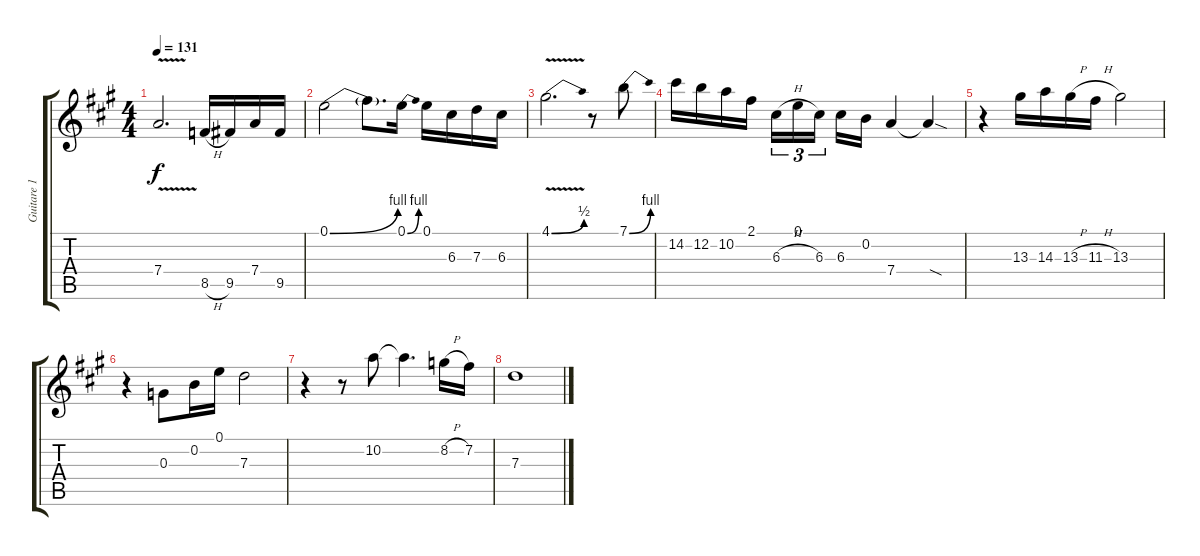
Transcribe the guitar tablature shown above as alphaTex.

\track ("Guitare 1" "Guitare 1") {instrument overdrivenguitar}
\staff {score tabs}
\tuning (E4 B3 G3 D3 A2 E2) {hide}
\ts (4 4)
\tempo 131
\clef g2
\ks a
7.4{v}.2{d dy f} 8.5{h}.16 9.5.16 7.4.16 9.5.16 |
0.1{be (bend 0 0 60 4)}.2 0.1{t}.8{d} 0.1{be (bend 0 0 60 4)}.16 0.1.16 6.3.16 7.3.16 6.3.16 |
4.1{be (bend 0 0 60 2) v}.2{d} r.8 7.1{be (bend 0 0 60 4)}.8 |
14.2.16 12.2.16 10.2.16 2.1.16 6.3{h}.16{tu (3 2)} 0.1.16{tu (3 2)} 6.3.16{tu (3 2) beam splitsecondary} 6.3.16 0.2.16 7.4.4 7.4{sod t}.4 |
r.4 13.3.16 14.3.16 13.3{h}.16 11.3{h}.16 13.3.2 |
r.4 0.3.8 0.2.16 0.1.16 7.3.2 |
r.4 r.8 10.2.8 10.2{t}.4{d} 8.2{h}.16 7.2.16 |
7.3.1
